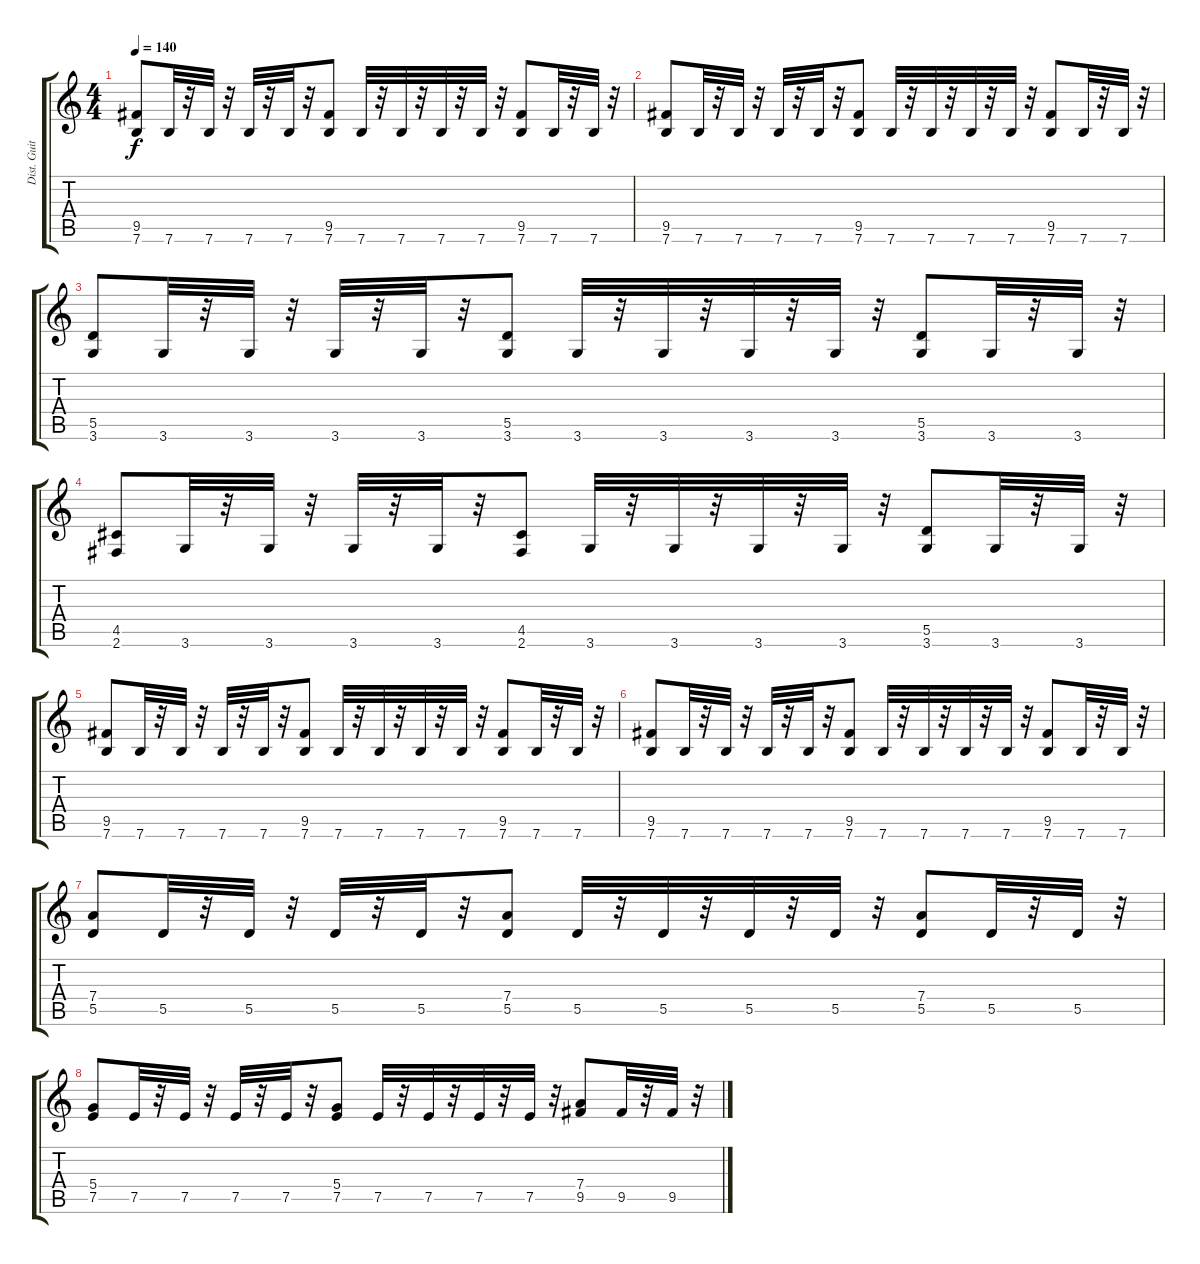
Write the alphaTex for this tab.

\track ("Dist. Guitar" "Dist. Guit") {instrument distortionguitar}
\staff {score tabs}
\tuning (E4 B3 G3 D3 A2 E2) {hide}
\ts (4 4)
\tempo 140
\clef g2
\ks c
(9.5 7.6).8{dy f} 7.6.32 r.32 7.6.32 r.32 7.6.32 r.32 7.6.32 r.32 (9.5 7.6).8 7.6.32 r.32 7.6.32 r.32 7.6.32 r.32 7.6.32 r.32 (9.5 7.6).8 7.6.32 r.32 7.6.32 r.32 |
(9.5 7.6).8 7.6.32 r.32 7.6.32 r.32 7.6.32 r.32 7.6.32 r.32 (9.5 7.6).8 7.6.32 r.32 7.6.32 r.32 7.6.32 r.32 7.6.32 r.32 (9.5 7.6).8 7.6.32 r.32 7.6.32 r.32 |
(5.5 3.6).8 3.6.32 r.32 3.6.32 r.32 3.6.32 r.32 3.6.32 r.32 (5.5 3.6).8 3.6.32 r.32 3.6.32 r.32 3.6.32 r.32 3.6.32 r.32 (5.5 3.6).8 3.6.32 r.32 3.6.32 r.32 |
(4.5 2.6).8 3.6.32 r.32 3.6.32 r.32 3.6.32 r.32 3.6.32 r.32 (4.5 2.6).8 3.6.32 r.32 3.6.32 r.32 3.6.32 r.32 3.6.32 r.32 (5.5 3.6).8 3.6.32 r.32 3.6.32 r.32 |
(9.5 7.6).8 7.6.32 r.32 7.6.32 r.32 7.6.32 r.32 7.6.32 r.32 (9.5 7.6).8 7.6.32 r.32 7.6.32 r.32 7.6.32 r.32 7.6.32 r.32 (9.5 7.6).8 7.6.32 r.32 7.6.32 r.32 |
(9.5 7.6).8 7.6.32 r.32 7.6.32 r.32 7.6.32 r.32 7.6.32 r.32 (9.5 7.6).8 7.6.32 r.32 7.6.32 r.32 7.6.32 r.32 7.6.32 r.32 (9.5 7.6).8 7.6.32 r.32 7.6.32 r.32 |
(7.4 5.5).8 5.5.32 r.32 5.5.32 r.32 5.5.32 r.32 5.5.32 r.32 (7.4 5.5).8 5.5.32 r.32 5.5.32 r.32 5.5.32 r.32 5.5.32 r.32 (7.4 5.5).8 5.5.32 r.32 5.5.32 r.32 |
(5.4 7.5).8 7.5.32 r.32 7.5.32 r.32 7.5.32 r.32 7.5.32 r.32 (5.4 7.5).8 7.5.32 r.32 7.5.32 r.32 7.5.32 r.32 7.5.32 r.32 (7.4 9.5).8 9.5.32 r.32 9.5.32 r.32
